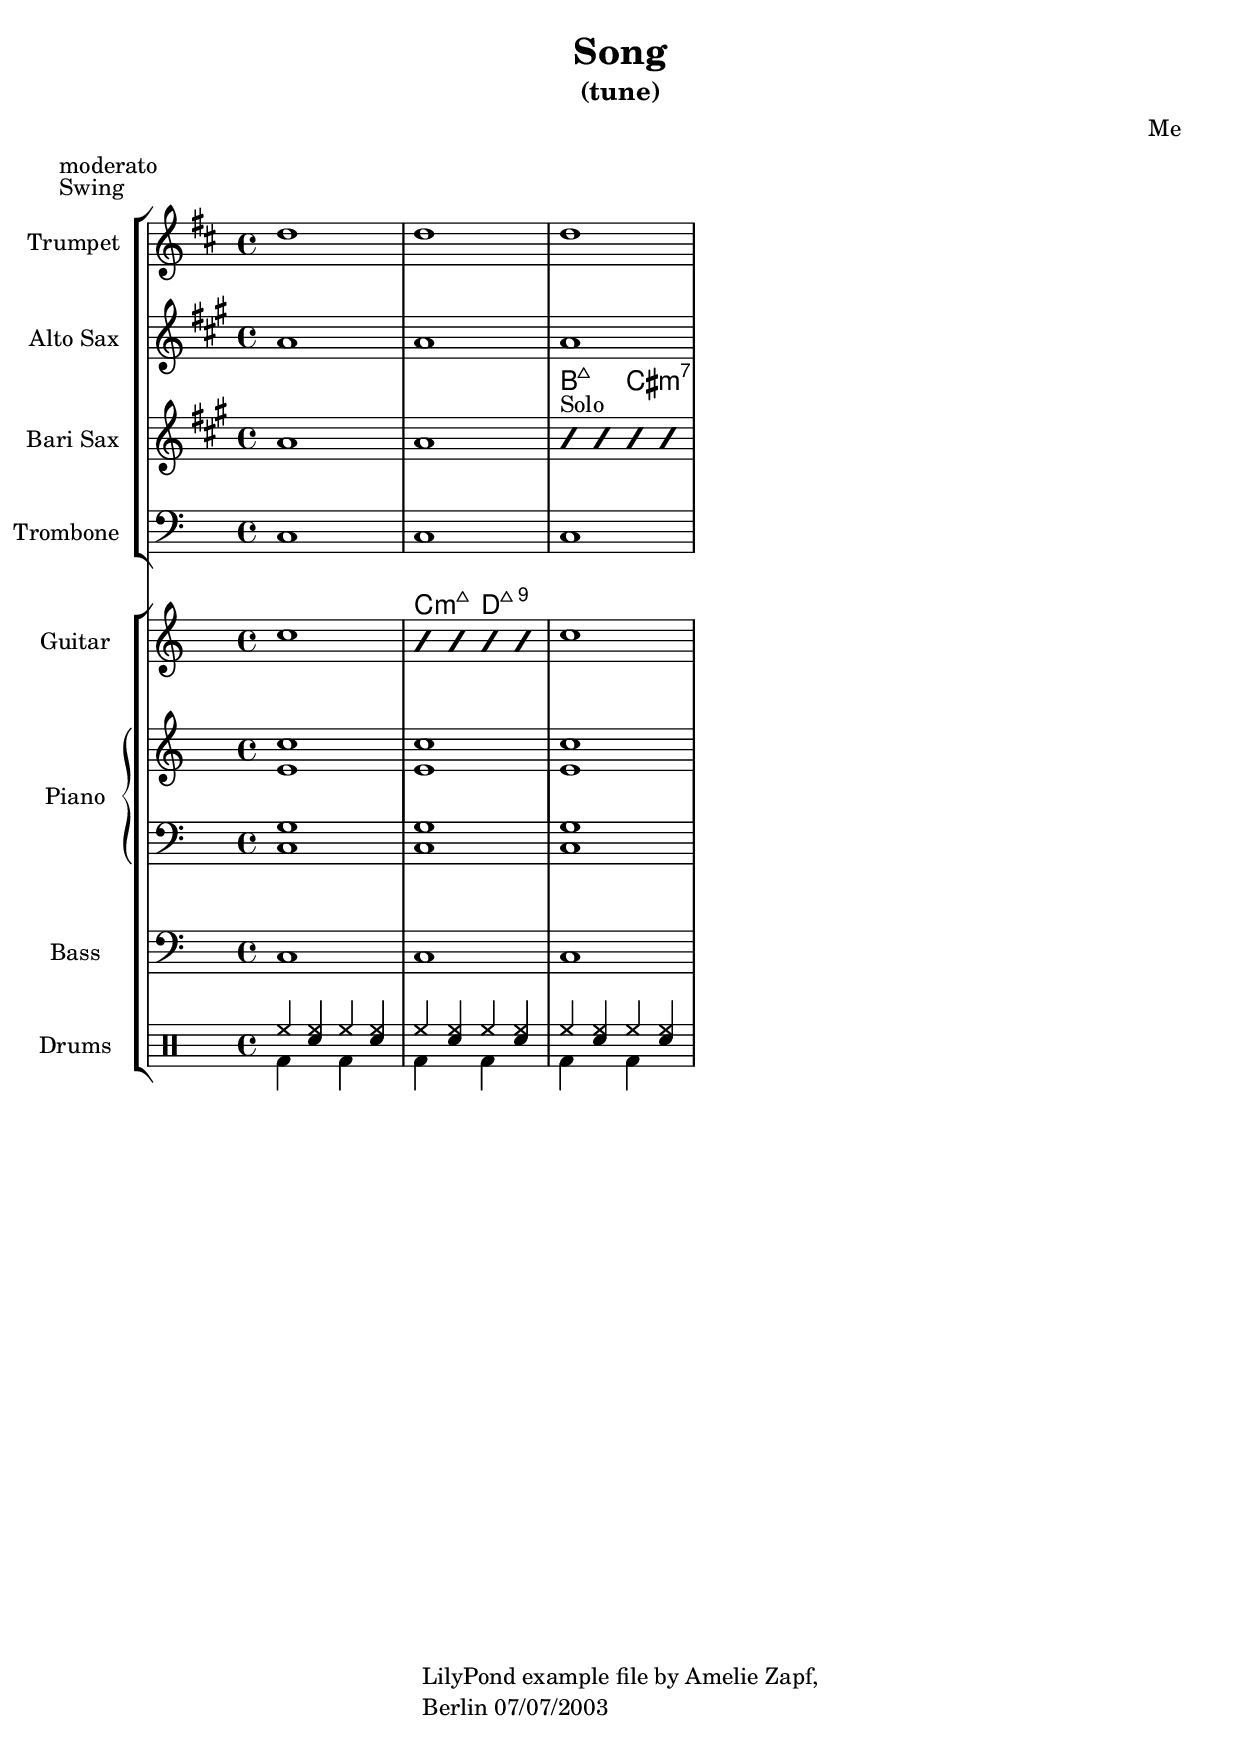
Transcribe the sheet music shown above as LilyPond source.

%% Do not edit this file; it is automatically
%% generated from LSR http://lsr.dsi.unimi.it
%% This file is in the public domain.
\version "2.13.20"

\header {
  lsrtags = "keyboards, percussion, fretted-strings, template"

%% Translation of GIT committish: 0b55335aeca1de539bf1125b717e0c21bb6fa31b
  texidoces = "
Ésta es una plantilla bastante avanzada, para un conjunto de
jazz. Observe que la notación de todos los instrumentos está en
@code{\\key c \\major} (Do mayor). Esto se refiere al tono de
concierto; la armadura se transporta automáticamente si la música está
dentro de una sección @code{\\transpose}.

"
  doctitlees = "Plantilla para combo de jazz"

%% Translation of GIT committish: 0a868be38a775ecb1ef935b079000cebbc64de40
  texidocde = "
Hier ist ein ziemlich kompliziertes Beispiel für ein Jazz-Ensemble. Achtung:
Alle Instrumente sind in @code{\key c \major} (C-Dur) notiert. Das bezieht sich
auf die klingende Musik: LilyPond transponiert die Tonart automatisch, wenn
sich die Noten innerhalb eines @code{\transpose}-Abschnitts befinden.

"

  doctitlede = "Vorlage für Jazz-Combo"
%% Translation of GIT committish: bdfe3dc8175a2d7e9ea0800b5b04cfb68fe58a7a
  texidocfr = "
Bien que compliqué de prime abord, voici un canevas tout à fait indiqué
pour les ensembles de jazz.  Vous noterez que tous les instruments sont
notés en ut (@code{\key c \major}), la tonalité de concert.  Les notes
seront automatiquement transposée dès lors qu'elles seront inscrites
dans une section @code{\\transpose}.

"
  doctitlefr = "Symboles de jazz"

  texidoc = "
This is quite an advanced template, for a jazz ensemble. Note that all
instruments are notated in @code{\\key c \\major}. This refers to the
key in concert pitch; the key will be automatically transposed if the
music is within a @code{\\transpose} section.

"
  doctitle = "Jazz combo template"
} % begin verbatim

\header {
  title = "Song"
  subtitle = "(tune)"
  composer = "Me"
  meter = "moderato"
  piece = "Swing"
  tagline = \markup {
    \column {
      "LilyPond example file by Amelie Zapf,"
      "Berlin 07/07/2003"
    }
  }
}

%#(set-global-staff-size 16)
\include "english.ly"

%%%%%%%%%%%% Some macros %%%%%%%%%%%%%%%%%%%

sl = {
  \override NoteHead #'style = #'slash
  \override Stem #'transparent = ##t
}
nsl = {
  \revert NoteHead #'style
  \revert Stem #'transparent
}
crOn = \override NoteHead #'style = #'cross
crOff = \revert NoteHead #'style

%% insert chord name style stuff here.

jazzChords = { }

%%%%%%%%%%%% Keys'n'thangs %%%%%%%%%%%%%%%%%

global = { \time 4/4 }

Key = { \key c \major }

% ############ Horns ############

% ------ Trumpet ------
trpt = \transpose c d \relative c'' {
  \Key
  c1 | c | c |
}
trpHarmony = \transpose c' d {
  \jazzChords
}
trumpet = {
  \global
  \set Staff.instrumentName = #"Trumpet"
  \clef treble
  <<
    \trpt
  >>
}

% ------ Alto Saxophone ------
alto = \transpose c a \relative c' {
  \Key
  c1 | c | c |
}
altoHarmony = \transpose c' a {
  \jazzChords
}
altoSax = {
  \global
  \set Staff.instrumentName = #"Alto Sax"
  \clef treble
  <<
    \alto
  >>
}

% ------ Baritone Saxophone ------
bari = \transpose c a' \relative c {
  \Key
  c1
  c1
  \sl
  d4^"Solo" d d d
  \nsl
}
bariHarmony = \transpose c' a \chordmode {
  \jazzChords s1 s d2:maj e:m7
}
bariSax = {
  \global
  \set Staff.instrumentName = #"Bari Sax"
  \clef treble
  <<
    \bari
  >>
}

% ------ Trombone ------
tbone = \relative c {
  \Key
  c1 | c | c
}
tboneHarmony = \chordmode {
  \jazzChords
}
trombone = {
  \global
  \set Staff.instrumentName = #"Trombone"
  \clef bass
  <<
    \tbone
  >>
}

% ############ Rhythm Section #############

% ------ Guitar ------
gtr = \relative c'' {
  \Key
  c1
  \sl
  b4 b b b
  \nsl
  c1
}
gtrHarmony = \chordmode {
  \jazzChords
  s1 c2:min7+ d2:maj9
}
guitar = {
  \global
  \set Staff.instrumentName = #"Guitar"
  \clef treble
  <<
    \gtr
  >>
}

%% ------ Piano ------
rhUpper = \relative c'' {
  \voiceOne
  \Key
  c1 | c | c
}
rhLower = \relative c' {
  \voiceTwo
  \Key
  e1 | e | e
}

lhUpper = \relative c' {
  \voiceOne
  \Key
  g1 | g | g
}
lhLower = \relative c {
  \voiceTwo
  \Key
  c1 | c | c
}

PianoRH = {
  \clef treble
  \global
  \set Staff.midiInstrument = #"acoustic grand"
  <<
    \new Voice = "one" \rhUpper
    \new Voice = "two" \rhLower
  >>
}
PianoLH = {
  \clef bass
  \global
  \set Staff.midiInstrument = #"acoustic grand"
  <<
    \new Voice = "one" \lhUpper
    \new Voice = "two" \lhLower
  >>
}

piano = {
  <<
    \set PianoStaff.instrumentName = #"Piano"
    \new Staff = "upper" \PianoRH
    \new Staff = "lower" \PianoLH
  >>
}

% ------ Bass Guitar ------
Bass = \relative c {
  \Key
  c1 | c | c
}
bass = {
  \global
  \set Staff.instrumentName = #"Bass"
  \clef bass
  <<
    \Bass
  >>
}

% ------ Drums ------
up = \drummode {
  \voiceOne
  hh4 <hh sn> hh <hh sn>
  hh4 <hh sn> hh <hh sn>
  hh4 <hh sn> hh <hh sn>
}
down = \drummode {
  \voiceTwo
  bd4 s bd s
  bd4 s bd s
  bd4 s bd s
}

drumContents = {
  \global
  <<
    \set DrumStaff.instrumentName = #"Drums"
    \new DrumVoice \up
    \new DrumVoice \down
  >>
}

%%%%%%%%% It All Goes Together Here %%%%%%%%%%%%%%%%%%%%%%

\score {
  <<
    \new StaffGroup = "horns" <<
      \new Staff = "trumpet" \trumpet
      \new Staff = "altosax" \altoSax
      \new ChordNames = "barichords" \bariHarmony
      \new Staff = "barisax" \bariSax
      \new Staff = "trombone" \trombone
    >>

    \new StaffGroup = "rhythm" <<
      \new ChordNames = "chords" \gtrHarmony
      \new Staff = "guitar" \guitar
      \new PianoStaff = "piano" \piano
      \new Staff = "bass" \bass
      \new DrumStaff \drumContents
    >>
  >>
  \layout {
    \context { \Staff \RemoveEmptyStaves }
    \context {
      \Score
      \override BarNumber #'padding = #3
      \override RehearsalMark #'padding = #2
      skipBars = ##t
    }
  }
  \midi { }
}

